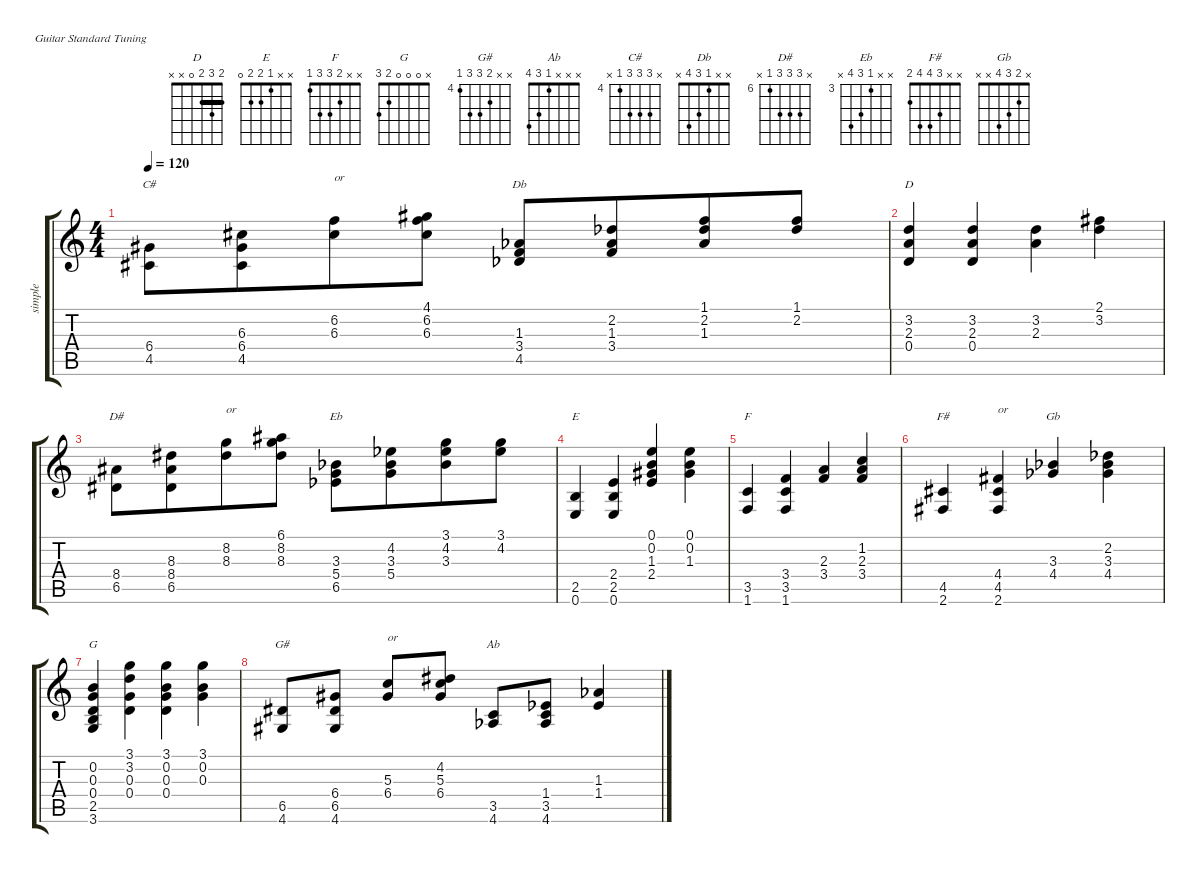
\defaultSystemsLayout 6
\hideDynamics
\bracketExtendMode groupsimilarinstruments
\otherSystemsTrackNameOrientation horizontal
\extendBarLines
\track ("Guitar 2" "simple") {defaultSystemsLayout 8 instrument acousticguitarnylon}
\staff {score tabs}
\tuning (E4 B3 G3 D3 A2 E2)
\chord ("D" 2 3 2 0 x x) {showfingering false barre 2}
\chord ("E" x x 1 2 2 0) {showfingering false}
\chord ("F" x x 2 3 3 1) {showfingering false}
\chord ("G" x 0 0 0 2 3) {showfingering false}
\chord ("G#" x x 5 6 6 4) {firstfret 4 showfingering false}
\chord ("Ab" x x x 1 3 4) {showfingering false}
\chord ("C#" x 6 6 6 4 x) {firstfret 4 showfingering false}
\chord ("Db" x x 1 3 4 x) {showfingering false}
\chord ("D#" x 8 8 8 6 x) {firstfret 6 showfingering false}
\chord ("Eb" x x 3 5 6 x) {firstfret 3 showfingering false}
\chord ("F#" x x 3 4 4 2) {showfingering false}
\chord ("Gb" x 2 3 4 x x) {showfingering false}
\ts (4 4)
\tempo 120
\clef g2
\ks c
(4.5{acc #} 6.4{acc #}).8{ch "C#" dy mf beam Down beam merge} (4.5{acc #} 6.4{acc #} 6.3{acc #}).8{beam Down beam merge} (6.3{acc #} 6.2).8{txt "or" beam Down beam merge} (6.3{acc #} 6.2 4.1{acc #}).8{beam Down} (1.3{acc b} 4.5{acc b} 3.4).8{ch "Db" beam Up beam merge} (3.4 1.3{acc b} 2.2{acc b}).8{beam Up beam merge} (1.3{acc b} 2.2{acc b} 1.1).8{beam Up beam merge} (2.2{acc b} 1.1).8{beam Up} |
(2.3 0.4 3.2).4{ch "D" beam Up} (3.2 2.3 0.4).4{beam Up} (2.3 3.2).4{beam Down} (2.1{acc #} 3.2).4{beam Down} |
(6.5{acc #} 8.4{acc #}).8{ch "D#" beam Down beam merge} (6.5{acc #} 8.4{acc #} 8.3{acc #}).8{beam Down beam merge} (8.3{acc #} 8.2).8{txt "or" beam Down beam merge} (8.3{acc #} 8.2 6.1{acc #}).8{beam Down} (3.3{acc b} 6.5{acc b} 5.4).8{ch "Eb" beam Down beam merge} (5.4 3.3{acc b} 4.2{acc b}).8{beam Down beam merge} (3.3{acc b} 4.2{acc b} 3.1).8{beam Down beam merge} (4.2{acc b} 3.1).8{beam Down} |
(0.6 2.5).4{ch "E" beam Up} (0.6 2.5 2.4).4{beam Up} (2.4 1.3{acc #} 0.2 0.1).4{beam Up} (1.3{acc #} 0.2 0.1).4{beam Down} |
(1.6 3.5).4{ch "F" beam Up} (1.6 3.5 3.4).4{beam Up} (3.4 2.3).4{beam Up} (3.4 2.3 1.2).4{beam Up} |
(2.6{acc #} 4.5{acc #}).4{ch "F#" beam Up} (4.4{acc #} 4.5{acc #} 2.6{acc #}).4{txt "or" beam Up} (4.4{acc b} 3.3{acc b}).4{ch "Gb" beam Up} (4.4{acc b} 3.3{acc b} 2.2{acc b}).4{beam Down} |
(3.6 2.5 0.4 0.3 0.2).4{ch "G" beam Up} (0.4 0.3 3.2 3.1).4{beam Down} (0.4 0.3 0.2 3.1).4{beam Down} (0.3 0.2 3.1).4{beam Down} |
(4.6{acc #} 6.5{acc #}).8{ch "G#" beam Up} (4.6{acc #} 6.5{acc #} 6.4{acc #}).8{beam Up} (6.4{acc #} 5.3).8{txt "or" beam Up} (6.4{acc #} 5.3 4.2{acc #}).8{beam Up} (4.6{acc b} 3.5).8{ch "Ab" beam Up} (4.6{acc b} 3.5 1.4{acc b}).8{beam Up} (1.4{acc b} 1.3{acc b}).4{beam Up}
